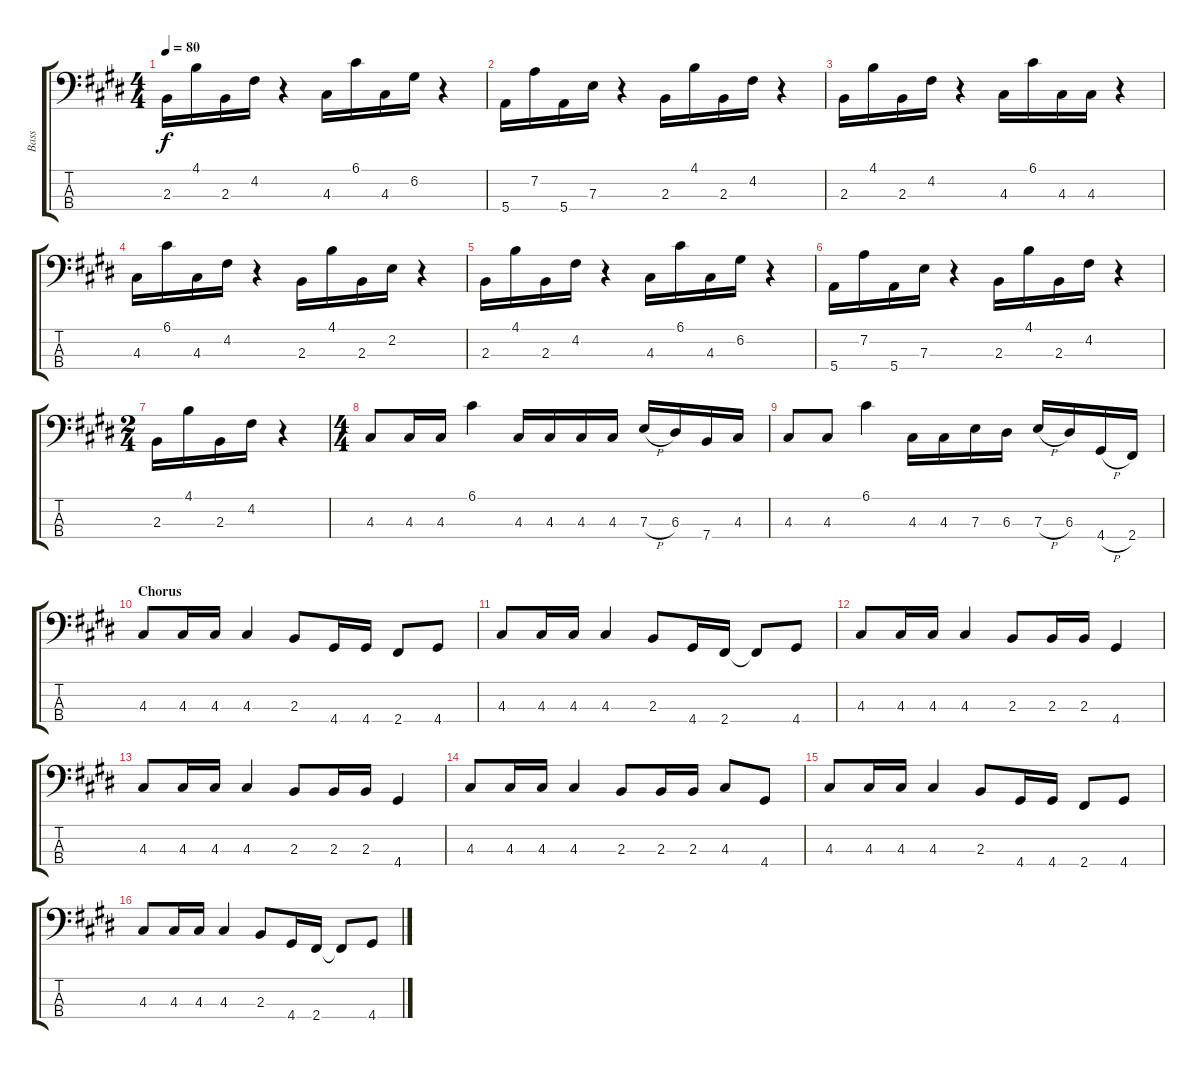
\track ("Bass" "Bass") {instrument electricbassfinger}
\staff {score tabs}
\tuning (G2 D2 A1 E1) {hide}
\ts (4 4)
\tempo 80
\clef f4
\ks c#minor
2.3.16{dy f} 4.1.16 2.3.16 4.2.16 r.4 4.3.16 6.1.16 4.3.16 6.2.16 r.4 |
5.4.16 7.2.16 5.4.16 7.3.16 r.4 2.3.16 4.1.16 2.3.16 4.2.16 r.4 |
2.3.16 4.1.16 2.3.16 4.2.16 r.4 4.3.16 6.1.16 4.3.16 4.3.16 r.4 |
4.3.16 6.1.16 4.3.16 4.2.16 r.4 2.3.16 4.1.16 2.3.16 2.2.16 r.4 |
2.3.16 4.1.16 2.3.16 4.2.16 r.4 4.3.16 6.1.16 4.3.16 6.2.16 r.4 |
5.4.16 7.2.16 5.4.16 7.3.16 r.4 2.3.16 4.1.16 2.3.16 4.2.16 r.4 |
\ts (2 4)
2.3.16 4.1.16 2.3.16 4.2.16 r.4 |
\ts (4 4)
4.3.8 4.3.16 4.3.16 6.1.4 4.3.16 4.3.16 4.3.16 4.3.16 7.3{h}.16 6.3.16 7.4.16 4.3.16 |
4.3.8 4.3.8 6.1.4 4.3.16 4.3.16 7.3.16 6.3.16 7.3{h}.16 6.3.16 4.4{h}.16 2.4.16 |
\section ("" "Chorus")
4.3.8 4.3.16 4.3.16 4.3.4 2.3.8 4.4.16 4.4.16 2.4.8 4.4.8 |
4.3.8 4.3.16 4.3.16 4.3.4 2.3.8 4.4.16 2.4.16 2.4{t}.8 4.4.8 |
4.3.8 4.3.16 4.3.16 4.3.4 2.3.8 2.3.16 2.3.16 4.4.4 |
4.3.8 4.3.16 4.3.16 4.3.4 2.3.8 2.3.16 2.3.16 4.4.4 |
4.3.8 4.3.16 4.3.16 4.3.4 2.3.8 2.3.16 2.3.16 4.3.8 4.4.8 |
4.3.8 4.3.16 4.3.16 4.3.4 2.3.8 4.4.16 4.4.16 2.4.8 4.4.8 |
4.3.8 4.3.16 4.3.16 4.3.4 2.3.8 4.4.16 2.4.16 2.4{t}.8 4.4.8
